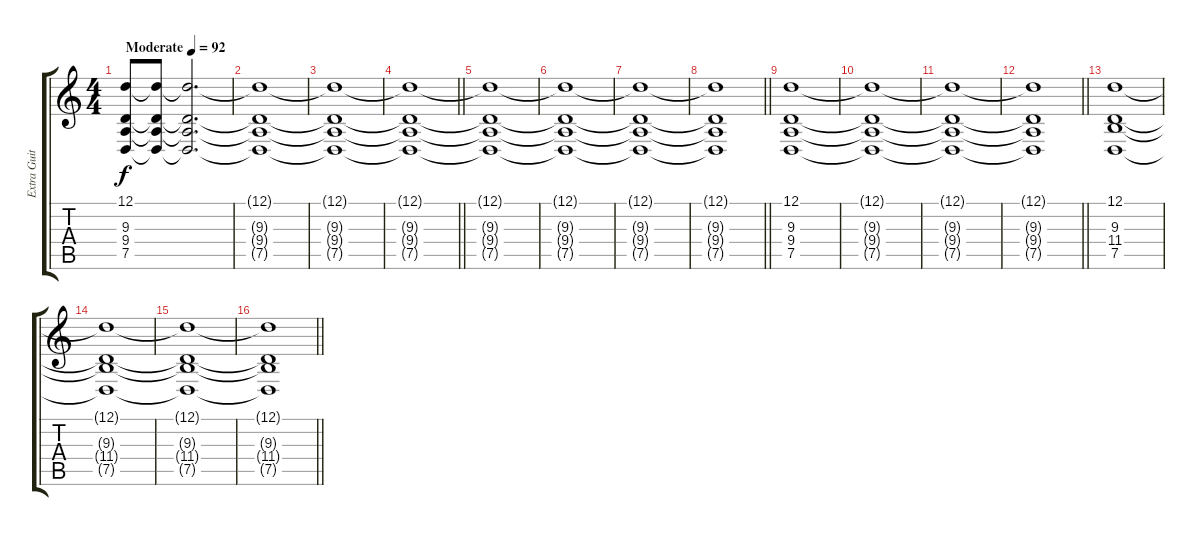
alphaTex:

\track ("Extra Guitar" "Extra Guit") {instrument synthstrings1}
\staff {score tabs}
\tuning (D4 A3 F3 C3 G2 D2) {hide}
\ts (4 4)
\tempo (92 "Moderate")
\clef g2
\ks c
(12.1 9.3 9.4 7.5).8{dy f volume 0 instrument synthstrings1} (12.1{t} 9.3{t} 9.4{t} 7.5{t}).8{volume 5} (12.1{t} 9.3{t} 9.4{t} 7.5{t}).2{d} |
(12.1{t} 9.3{t} 9.4{t} 7.5{t}).1 |
(12.1{t} 9.3{t} 9.4{t} 7.5{t}).1 |
\barLineRight lightlight
(12.1{t} 9.3{t} 9.4{t} 7.5{t}).1 |
(12.1{t} 9.3{t} 9.4{t} 7.5{t}).1{volume 9} |
(12.1{t} 9.3{t} 9.4{t} 7.5{t}).1 |
(12.1{t} 9.3{t} 9.4{t} 7.5{t}).1 |
\barLineRight lightlight
(12.1{t} 9.3{t} 9.4{t} 7.5{t}).1 |
(12.1 9.3 9.4 7.5).1 |
(12.1{t} 9.3{t} 9.4{t} 7.5{t}).1 |
(12.1{t} 9.3{t} 9.4{t} 7.5{t}).1 |
\barLineRight lightlight
(12.1{t} 9.3{t} 9.4{t} 7.5{t}).1 |
(12.1 9.3 11.4 7.5).1 |
(12.1{t} 9.3{t} 11.4{t} 7.5{t}).1 |
(12.1{t} 9.3{t} 11.4{t} 7.5{t}).1 |
\barLineRight lightlight
(12.1{t} 9.3{t} 11.4{t} 7.5{t}).1
